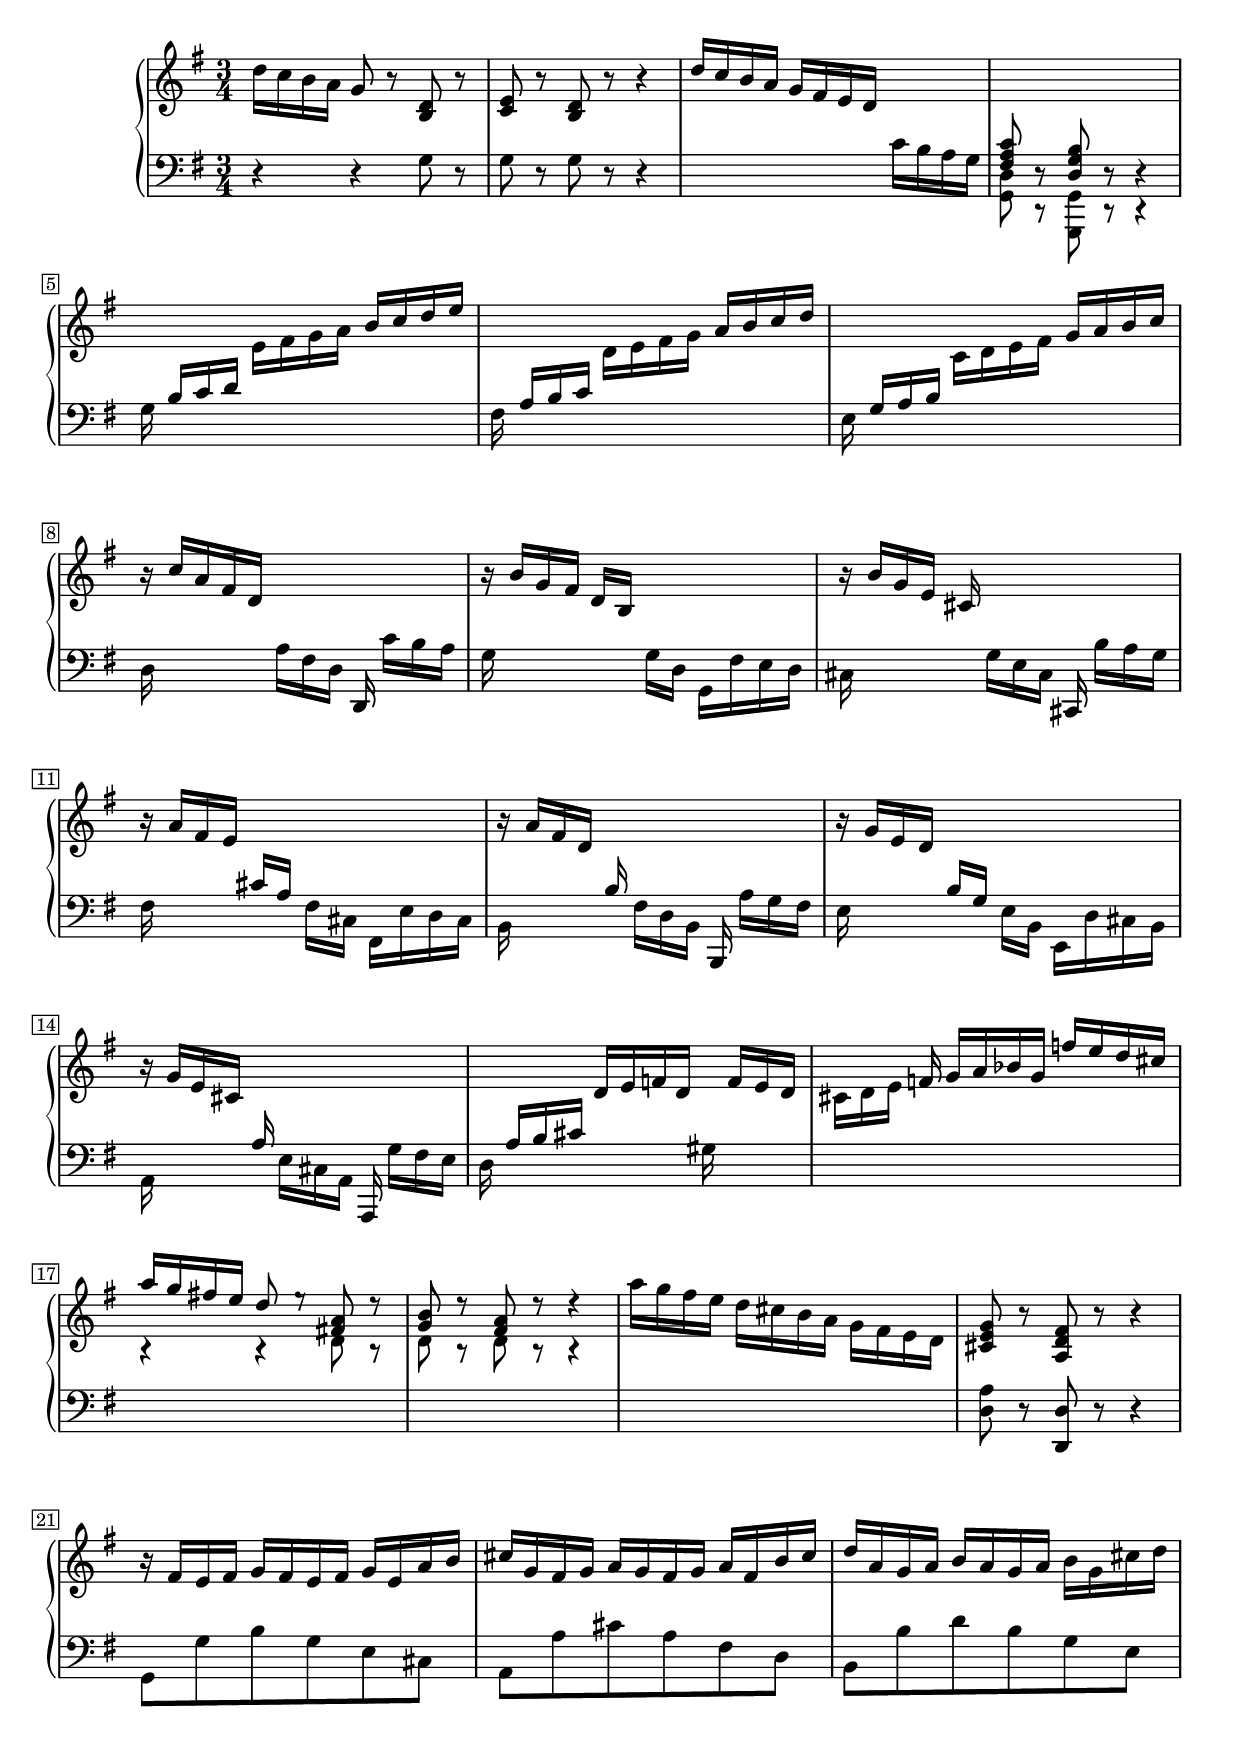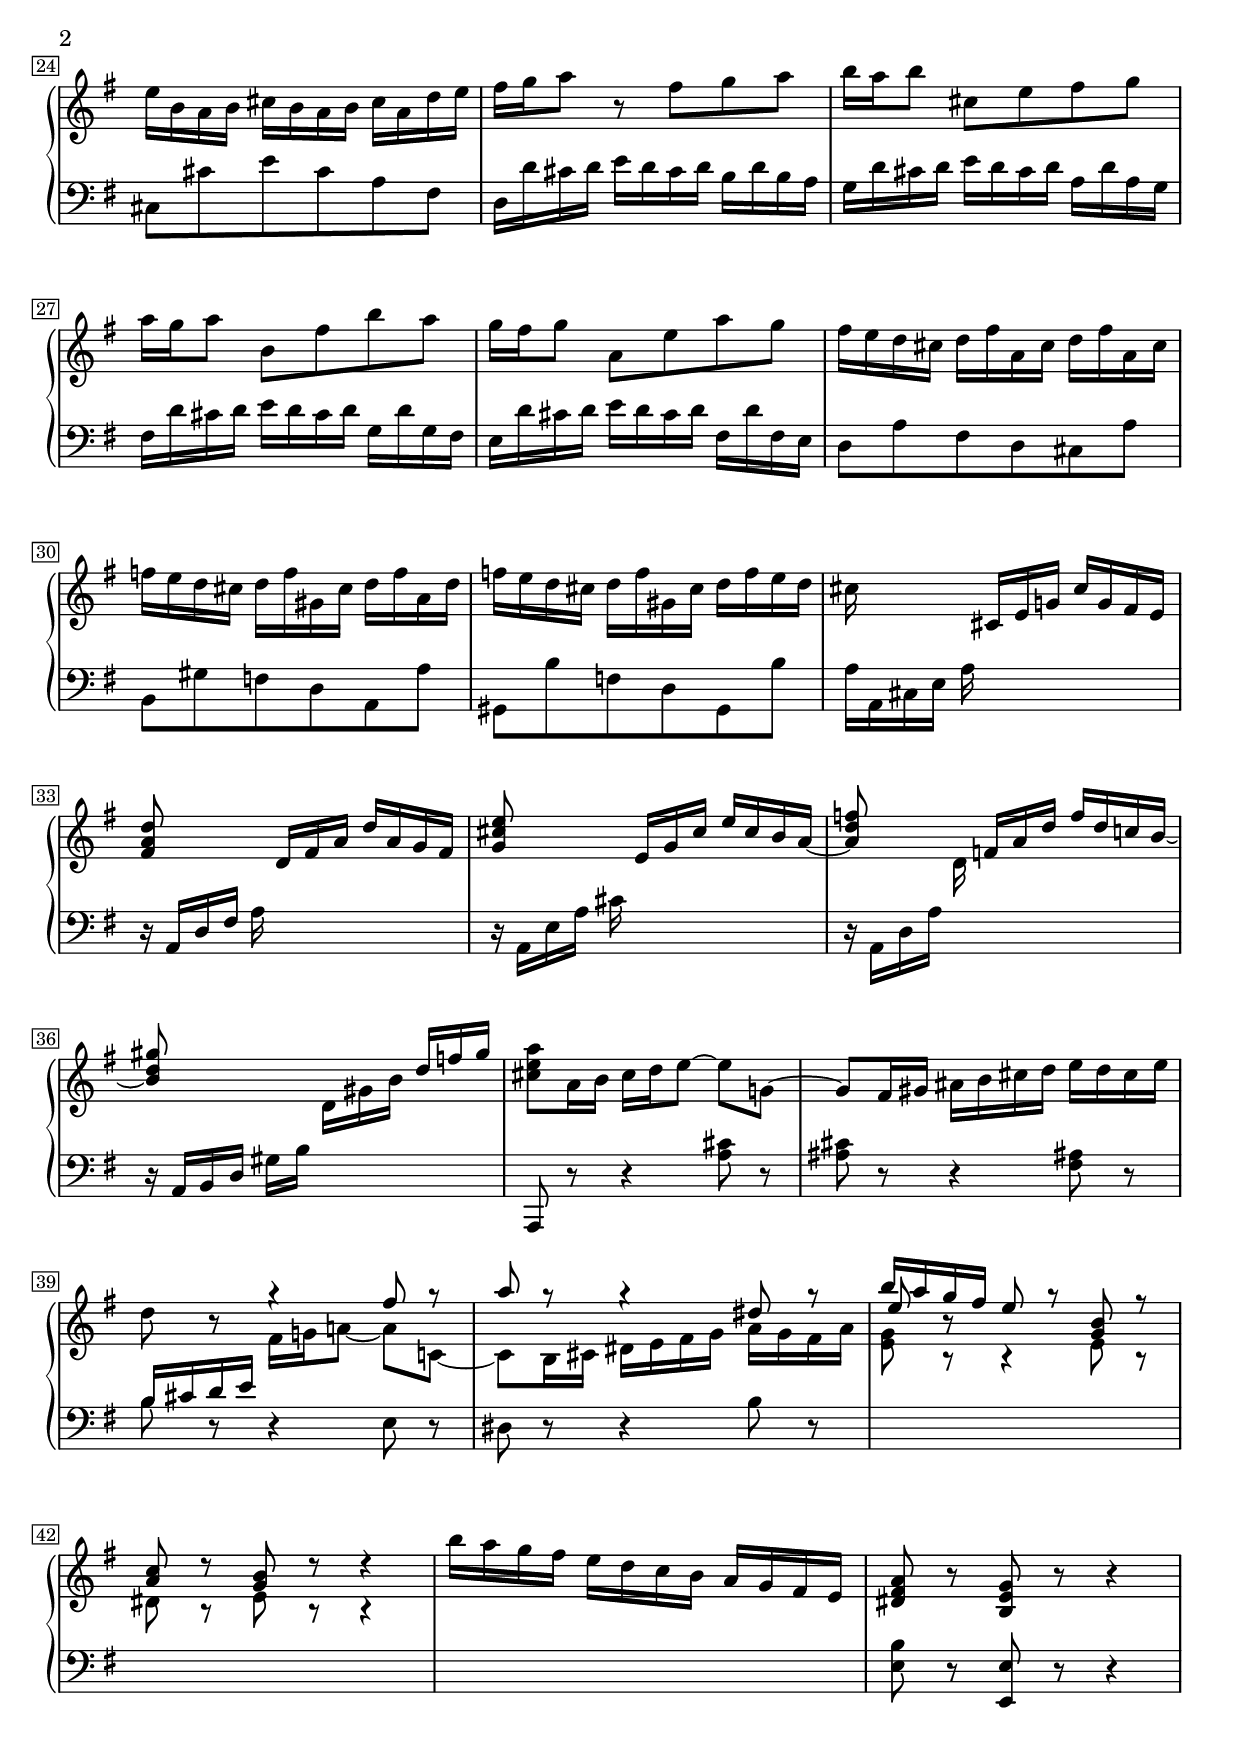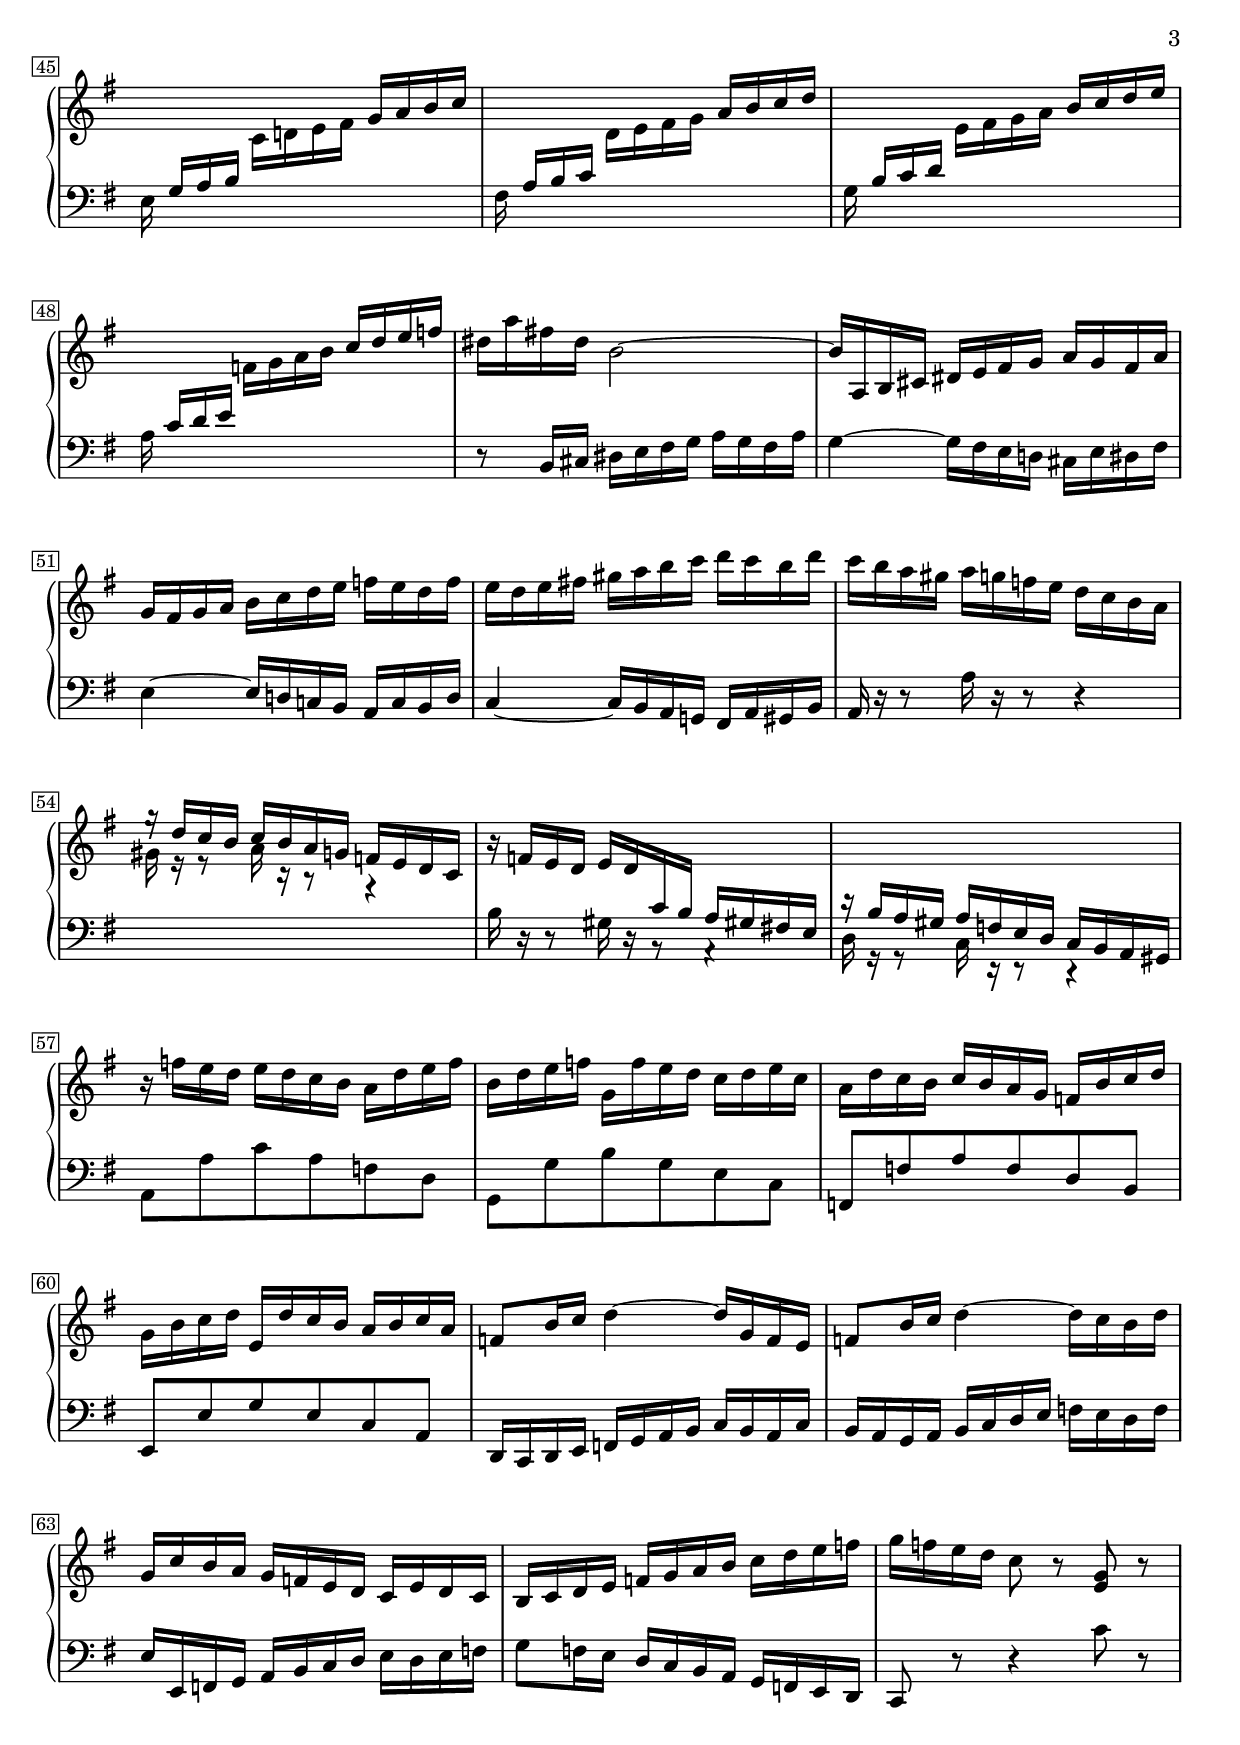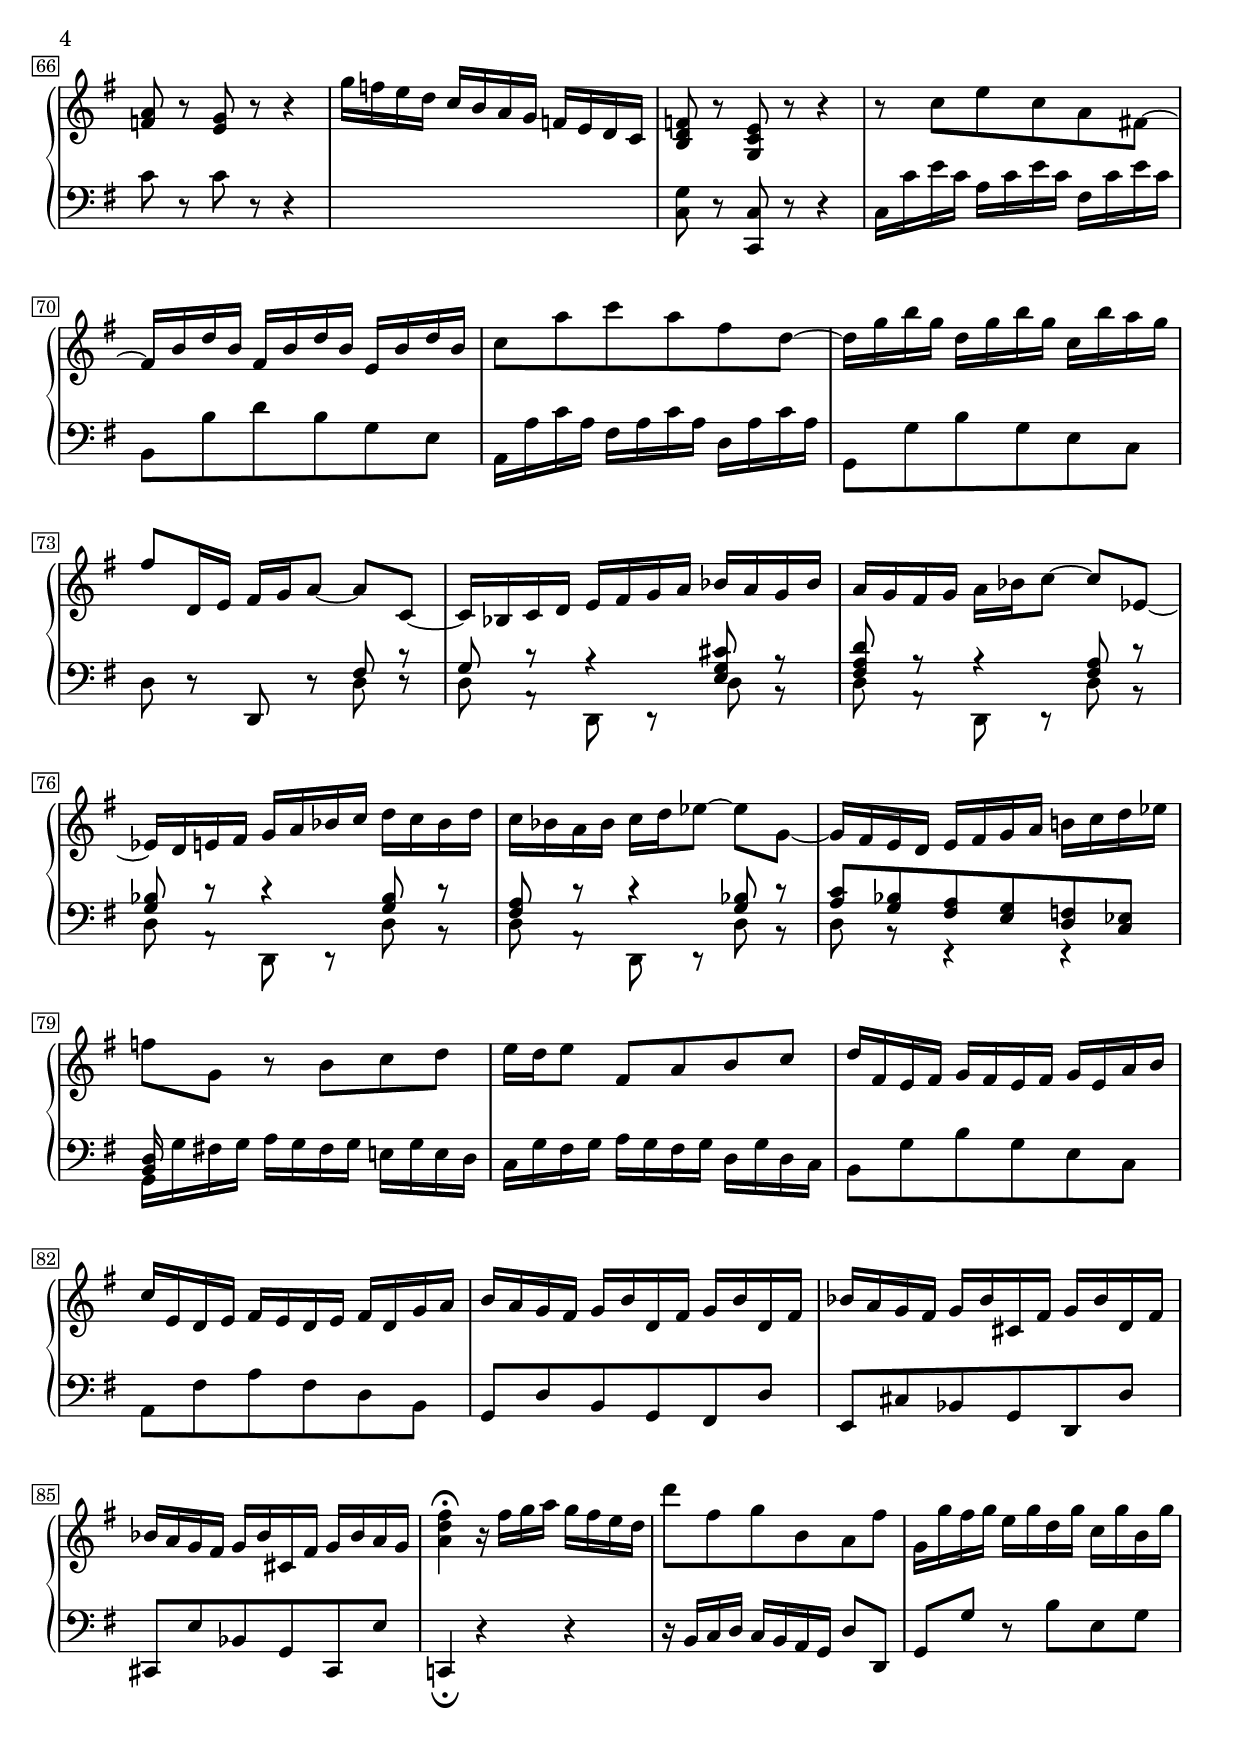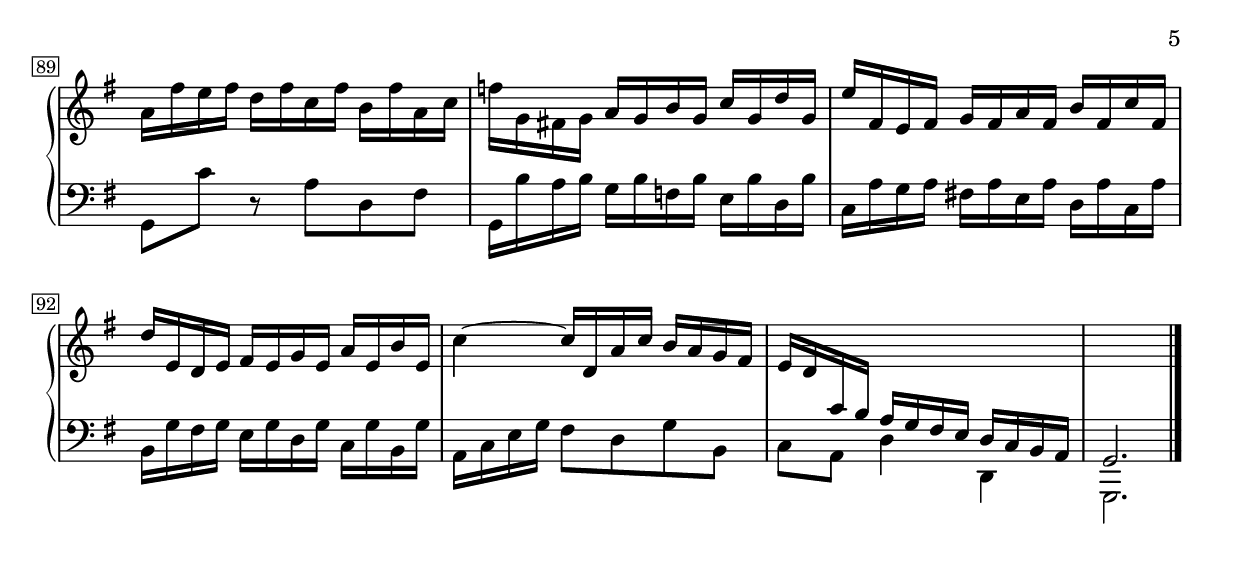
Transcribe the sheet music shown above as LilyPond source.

Global = {
  \key g \major
  \time 3/4
  \include "../../global.ly"
}

staffLower = { \change Staff = "lower" }
staffUpper = { \change Staff = "upper" }

Soprano = \context Voice = "one" \relative c'' {
  \voiceOne
  \stemNeutral\tieNeutral
  \override MultiMeasureRest.staff-position = #0
  \override Rest.staff-position = #0
  \label #'PartitaVPraeambulum
  %1
  | d16 c b a g8 r <b, d> r
  | <c e> r <b d> r r4
  | \stemUp d'16 c b a g fis e d \staffLower\stemDown c16 b a g
  | \stemUp <fis a c>8 r <d g b> \stemNeutral r r4
  %5
  | s16 \stemUp b' c d \staffUpper\stemDown e fis g a \stemUp b c d e
  | s4 \stemDown d,16 e fis g \stemUp a b c d
  | s4 \stemDown c,16 d e fis \stemUp g a b c
  | r16 c[ a fis d] s8. s4
  | r16 b' g fis d[ b] s4.
  %10
  | r16 b'[ g e] cis s8. s4
  | r16 a' fis e s2
  | r16 a fis d s2
  | r16 g e d s2
  | r16 g e cis s2
  %15
  | s4 d16[ e f d] s f e d
  | \stemDown cis[ d e] \stemUp f g[ a bes g] f'[ e d cis]
  | a'[ g fis e] d8 e\rest <fis, a> d'\rest
  | <g, b> d'\rest <fis, a> d'\rest d4\rest
  | \stemDown
    %\set subdivideBeams = ##t
    %\set baseMoment = #(ly:make-moment 1/4)
    a'16 g fis e d cis b a g fis e d
    %\set subdivideBeams = ##f
  %20
  | \stemUp <cis e g>8 r <a d fis> r r4
  | \stemNeutral r16 fis' e fis g fis e fis g e a b
  | cis g fis g a g fis g a fis b cis
  | d a g a b a g a b g cis d
  | e b a b cis b a b cis a d e
  %25
  | fis g a8 r fis g a
  | b16 a b8 cis, e fis g
  | a16 g a8 b, fis' b a
  | g16 fis g8 a, e' a g
  | fis16 e d cis d fis a, cis d fis a, cis
  %30
  | f e d cis d f gis, cis d f a, d
  | f e d cis d f gis, cis d f e d
  | cis s4 cis,16[ e g] cis[ g fis e]
  | <fis a d>8 s8. d16 fis a d[ a g fis]
  | \stemUp <g cis e>8 s8. e16 g cis e[ cis b a~]
  %35
  | <a d f>8 s \once\stemDown d,16 f[ a d] f[ d c b~]
  | <b d gis>8 s4 \stemDown d,16[ gis b] \stemUp d[ f gis]
  | \stemNeutral <cis, e a>8 a16 b cis d e8~ e g,^~
  | g fis16 gis ais b cis d e d cis e
  | d8 r g4\rest \stemUp fis8 g\rest
  %40
  | a g\rest g4\rest dis8 g\rest
  | b16 a g fis e8 g\rest <g, b> f'\rest
  | <a, c> d\rest <g, b> d'\rest d4\rest
  | \stemNeutral b'16 a g fis e d c b a g fis e
  | <dis fis a>8 r <b e g> r r4
    \break
  %45
  | s4 \stemDown c16 d e fis \stemUp g a b c
  | s4 \stemDown d,16 e fis g \stemUp a b c d
  | s4 \stemDown e,16 fis g a \stemUp b c d e
  | s4 \stemDown f,16 g a b \stemUp c d e f
  | \stemNeutral dis a' fis dis b2~
  %50
  | b16 a, b cis dis e fis g a g fis a
  | g fis g a b c d e f e d f
  | e d e fis gis a b c d c b d
  | c b a gis a g f e d c b a
  | \stemUp g'\rest d c b c b a g! f e d c
  %55
  | r f e d e d \staffLower c b a gis! fis e
  | d'\rest b a gis a f e d c b a gis
  | \staffUpper\stemNeutral r f''' e d e d c b a d e f
  | b, d e f g, f' e d c d e c
  | a d c b c b a g f b c d
  %60
  | g, b c d e, d' c b a b c a
  | f8 b16 c d4~ d16 g, f e
  | f8 b16 c d4~ d16 c b d
  | g, c b a g f e d c e d c
  | b c d e f g a b c d e f
  %65
  | g f e d c8 r <g e> r
  | <f a> r <e g> r r4
  | g'16 f e d c b a g f e d c
  | <b d f>8 r <g c e> r r4
  | r8 c'8 e c a fis~
  %70
  | fis16 b d b fis b d b e, b' d b
  | c8 a' c a fis d~
  | d16 g b g d g b g c, b' a g
  | fis8 d,16 e fis g a8~ a c,~
  | c16 bes c d e fis g a bes a g bes
  %75
  | a g fis g a bes c8~ c ees,~
  | ees16 d e fis g a bes c d c bes d
  | c bes a bes c d ees8~ ees g,~
  | g16 fis e d e fis g a b c d ees
  | f8 g, r b c d
  %80
  | e16 d e8 fis, a b c
  | d16 fis, e fis g fis e fis g e a b
  | c e, d e fis e d e fis d g a
  | b a g fis g b d, fis g b d, fis
  | bes a g fis g bes cis, fis g bes d, fis
  %85
  | bes a g fis g bes cis, fis g bes a g
  | <a d fis>4\fermata r16 fis' g a g fis e d
  | d'8 fis, g b, a fis'
  | g,16 g' fis g e g d g c, g' b, g'
  | a, fis' e fis d fis c fis b, fis' a, c
  %90
  | f g, fis! g a g b g c g d' g,
  | e' fis, e fis g fis a fis b fis c' fis,
  | d' e, d e fis e g e a e b' e,
  | c'4~ c16 d, a' c b a g fis
  | \stemUp e d \staffLower c b a g fis e d c b a
  %95
  | g2. \staffUpper
    \fine
}

Alto = \context Voice = "two" \relative c'' {
  \voiceTwo
  \stemUp
  \override Rest.staff-position = #0
  %1
  | s2.*40
  %41
  | \shiftOn e8 b\rest s2
}

Tenor = \context Voice = "three" \relative c' {
  \voiceThree
  \stemUp\tieUp
  \override Rest.staff-position = #0
  %1
  | s2.*38
  | b16 cis d e \staffUpper\stemDown\tieDown fis g a8~ a c,~
  %40
  | c b16 cis dis e fis g a g fis a
  | <e g>8 b\rest b4\rest e8 b\rest
  | dis b\rest e b\rest b4\rest
  | \staffLower\stemUp\tieUp s2.*30
  %73
  | s2 fis8 b\rest
  | g b\rest a4\rest <e g cis>8 a\rest
  | <fis a d>8 a\rest a4\rest <fis a>8 c'\rest
  | <g bes> c\rest c4\rest <g bes>8 c\rest
  | <fis, a> c'\rest c4\rest <g bes>8 c\rest
  | <a c>[ <g bes> <fis a> <e g> <d f> <c ees>]
  | <b d>16 s8. s2
}

Bass = \context Voice = "four" \relative c' {
  \voiceFour
  \stemDown\tieDown
  \override MultiMeasureRest.staff-position = #0
  \override Rest.staff-position = #0
  %1
  | r4 r g8 r
  | g r g r r4
  | s2.
  | <g, d'>8 d8\rest <g, g'> d'\rest d4\rest
  %5
  | g'16 s8. s2
  | fis16 \stemUp a[ b c] s2
  | \stemDown e,16 \stemUp g[ a b] s2
  | \stemDown d,16 s4 a'16 fis d \stemUp d, \stemDown c''[ b a]
  | g s s4 g16[ d] g,[ fis' e d]
  %10
  | cis s4 g'16[ e cis] \once\stemUp cis, b''[ a g]
  | fis s8. \stemUp cis'16[ a] \stemDown fis[ cis] fis, e' d cis]
  | b s8. \once\stemUp b'16 fis[ d b] \once\stemUp b, a''[ g fis]
  | e s8. \stemUp b'16 g \stemDown e[ b] e, d' cis b]
  | a s8. \once\stemUp a'16 e[ cis a] \once\stemUp a, g''[ fis e]
  %15
  | d \stemUp a'[ b cis] s4 \stemDown gis16 s8.
  | s2.
  | \staffUpper
    b4\rest b\rest d8 b\rest
  | d b\rest d b\rest b4\rest
  | \staffLower s2.
  %20
  | \stemNeutral <d, a'>8 r <d, d'> r r4
  | g8 g' b g e cis
  | a a' cis a fis d
  | b b' d b g e
  | cis cis' e cis a fis
  %25
  | d16 d' cis d e d cis d b d b a
  | g d' cis d e d cis d a d a g
  | fis d' cis d e d cis d g, d' g, fis
  | e d' cis d e d cis d fis, d' fis, e
  | d8 a' fis d cis a'
  %30
  | b, gis' f d a a'
  | gis, b' f d gis, b'
  | a16 a, cis e a s8. s4
  | r16 a, d fis a s8. s4
  | r16 a, e' a cis s8. s4
  %35
  | r16 a, d a' s2
  | r16 a, b d gis[ b] s4.
  | a,,8 r r4 <a'' cis>8 r
  | <ais cis> r r4 <fis ais!>8 r
  | \stemDown b r r4 e,8 r
  %40
  | dis r r4 b'8 r
  | s2.*3
  | \stemNeutral <e, b'>8 r <e, e'> r r4
  %45
  | \stemUp \once\stemDown e'16 g[ a b] s2
  | \once\stemDown fis16 a[ b c] s2
  | \once\stemDown g16 b[ c d] s2
  | \once\stemDown a16 c[ d e] s2
  | \stemNeutral\tieNeutral r8 b,16 cis dis e fis g a g fis a
  %50
  | g4~ g16 fis e d cis e dis fis
  | e4~ e16 d c b a c b d
  | c4~ c16 b a g fis a gis b
  | a r r8 a'16 r r8 r4
  | \staffUpper\stemDown gis'16 e\rest e8\rest a16 c,\rest b8\rest g4\rest
  %55
  | \staffLower\stemDown b16 r r8 gis16 r b,8\rest a4\rest
  | d16 g,\rest g8\rest c16 e,\rest e8\rest d4\rest
  | \stemNeutral a'8 a' c a f d
  | g, g' b g e c
  | f, f' a f d b
  %60
  | e, e' g e c a
  | d,16 c d e f g a b c b a c
  | b a g a b c d e f e d f
  | e e, f g a b c d e d e f
  | g8 f16 e d c b a g f e d
  %65
  | c8 r r4 c''8 r
  | c r c r r4
  | s2.
  | <g c,>8 r <c, c,> r r4
  | c16 c' e c a c e c fis, c' e c
  %70
  | b,8 b' d b g e
  | a,16 a' c a fis a c a d, a' c a
  | g,8 g' b g e c
  | d r d, r \stemDown d' r
  | \repeat unfold 4 { d a\rest d, d\rest d' b\rest }
  %78
  | d b\rest e,4\rest e\rest
  | g16 g' fis! g a g fis g e g e d
  %80
  | c g' fis g a g fis g d g d c
  | \stemNeutral b8 g' b g e c
  | a fis' a fis d b
  | g d' b g fis d'
  | e, cis' bes g d d'
  %85
  | cis, e' bes g cis, e'
  | c,4\fermata r r
  | r16 b' c d c b a g d'8 d,
  | g g' r b e, g
  | g, c' r a d, fis
  %90
  | g,16 b' a b g b f b e, b' d, b'
  | c, a' g a fis a e a d, a' c, a'
  | b, g' fis g e g d g c, g' b, g'
  | a, c e g fis8 d g b,
  | \stemDown c a d4 d,
  %95
  | g,2.
    \fine
}

\score {
  \new PianoStaff
  <<
    \accidentalStyle Score.piano
    \context Staff = "upper" <<
      \set Staff.midiInstrument = #"acoustic grand"
      \Global
      \clef treble
      \Soprano
      \Alto
    >>
    \context Staff = "lower" <<
      \set Staff.midiInstrument = #"acoustic grand"
      \Global
      \clef bass
      \Tenor
      \Bass
    >>
  >>
  \header {
    composer = ##f % "Johann Sebastian Bach"
    opus = ##f % "BWV 829"
    title = \markup {
      \fill-line {
        \center-column {
          \line \abs-fontsize #18 \caps {
            "Partita V"
          }
        }
      }
    }
    subtitle = \markup { "Praeambulum" }
  }
  \layout {
    \context {
      \PianoStaff
      \override Parentheses.font-size = #-2
      \override TextScript.font-shape = #'italic
      \override TextScript.font-size = #-1
    }
  }
  \midi {
    \tempo 4 = 100
  }
}
